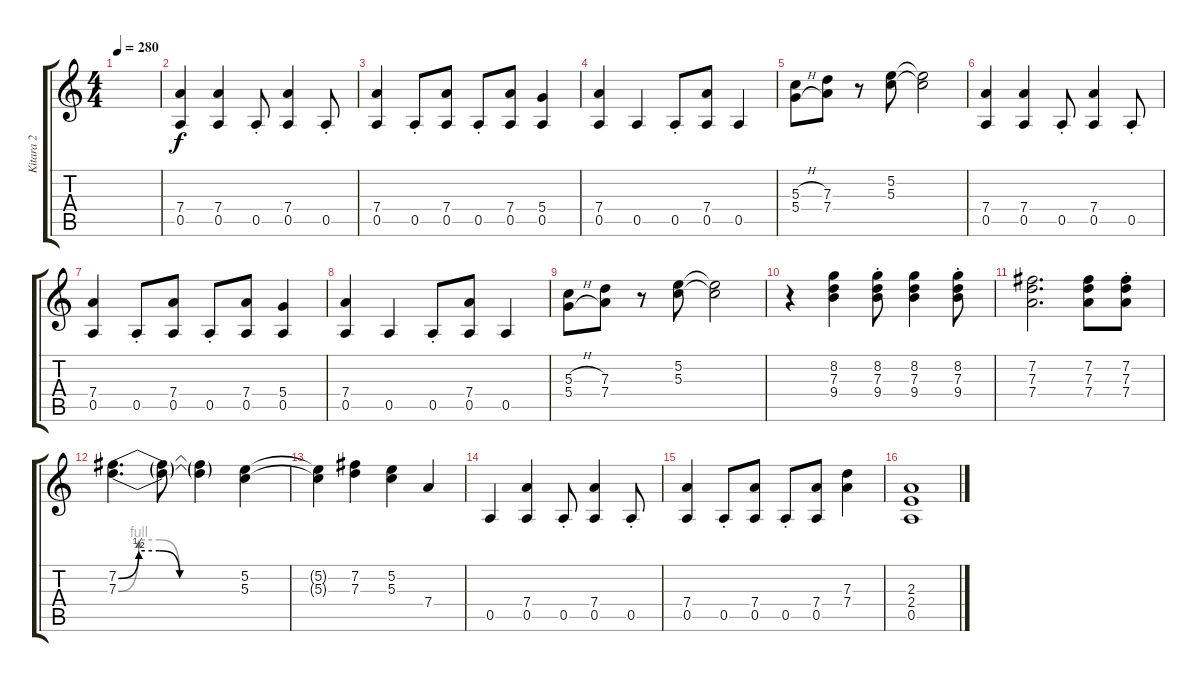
\track ("Kitara 2" "Kitara 2") {instrument distortionguitar}
\staff {score tabs}
\tuning (E4 B3 G3 D3 A2 E2) {hide}
\ts (4 4)
\tempo 280
\clef g2
\ks c
|
(7.4 0.5).4 (7.4 0.5).4 0.5{st}.8 (7.4 0.5).4 0.5{st}.8 |
(7.4 0.5).4 0.5{st}.8 (7.4 0.5).8 0.5{st}.8 (7.4 0.5).8 (5.4 0.5).4 |
(7.4 0.5).4 0.5.4 0.5{st}.8 (7.4 0.5).8 0.5.4 |
(5.3{h} 5.4{h}).8 (7.3 7.4).8 r.8 (5.2 5.3).8 (5.2{t} 5.3{t}).2 |
(7.4 0.5).4 (7.4 0.5).4 0.5{st}.8 (7.4 0.5).4 0.5{st}.8 |
(7.4 0.5).4 0.5{st}.8 (7.4 0.5).8 0.5{st}.8 (7.4 0.5).8 (5.4 0.5).4 |
(7.4 0.5).4 0.5.4 0.5{st}.8 (7.4 0.5).8 0.5.4 |
(5.3{h} 5.4{h}).8 (7.3 7.4).8 r.8 (5.2 5.3).8 (5.2{t} 5.3{t}).2 |
r.4 (8.2 7.3 9.4).4 (8.2{st} 7.3{st} 9.4{st}).8 (8.2 7.3 9.4).4 (8.2{st} 7.3{st} 9.4{st}).8 |
(7.2 7.3 7.4).2{d} (7.2 7.3 7.4).8 (7.2{st} 7.3{st} 7.4{st}).8 |
(7.2{be (custom 0 0 10 2 20 2 30 0 60 0)} 7.3{be (custom 0 0 10 4 20 4 30 0 60 0)}).4{d} (7.2{t} 7.3{t}).8 (7.2{t} 7.3{t}).4 (5.2 5.3).4 |
(5.2{t} 5.3{t}).4 (7.2 7.3).4 (5.2 5.3).4 7.4.4 |
0.5.4 (7.4 0.5).4 0.5{st}.8 (7.4 0.5).4 0.5{st}.8 |
(7.4 0.5).4 0.5{st}.8 (7.4 0.5).8 0.5{st}.8 (7.4 0.5).8 (7.3 7.4).4 |
(2.3 2.4 0.5).1
